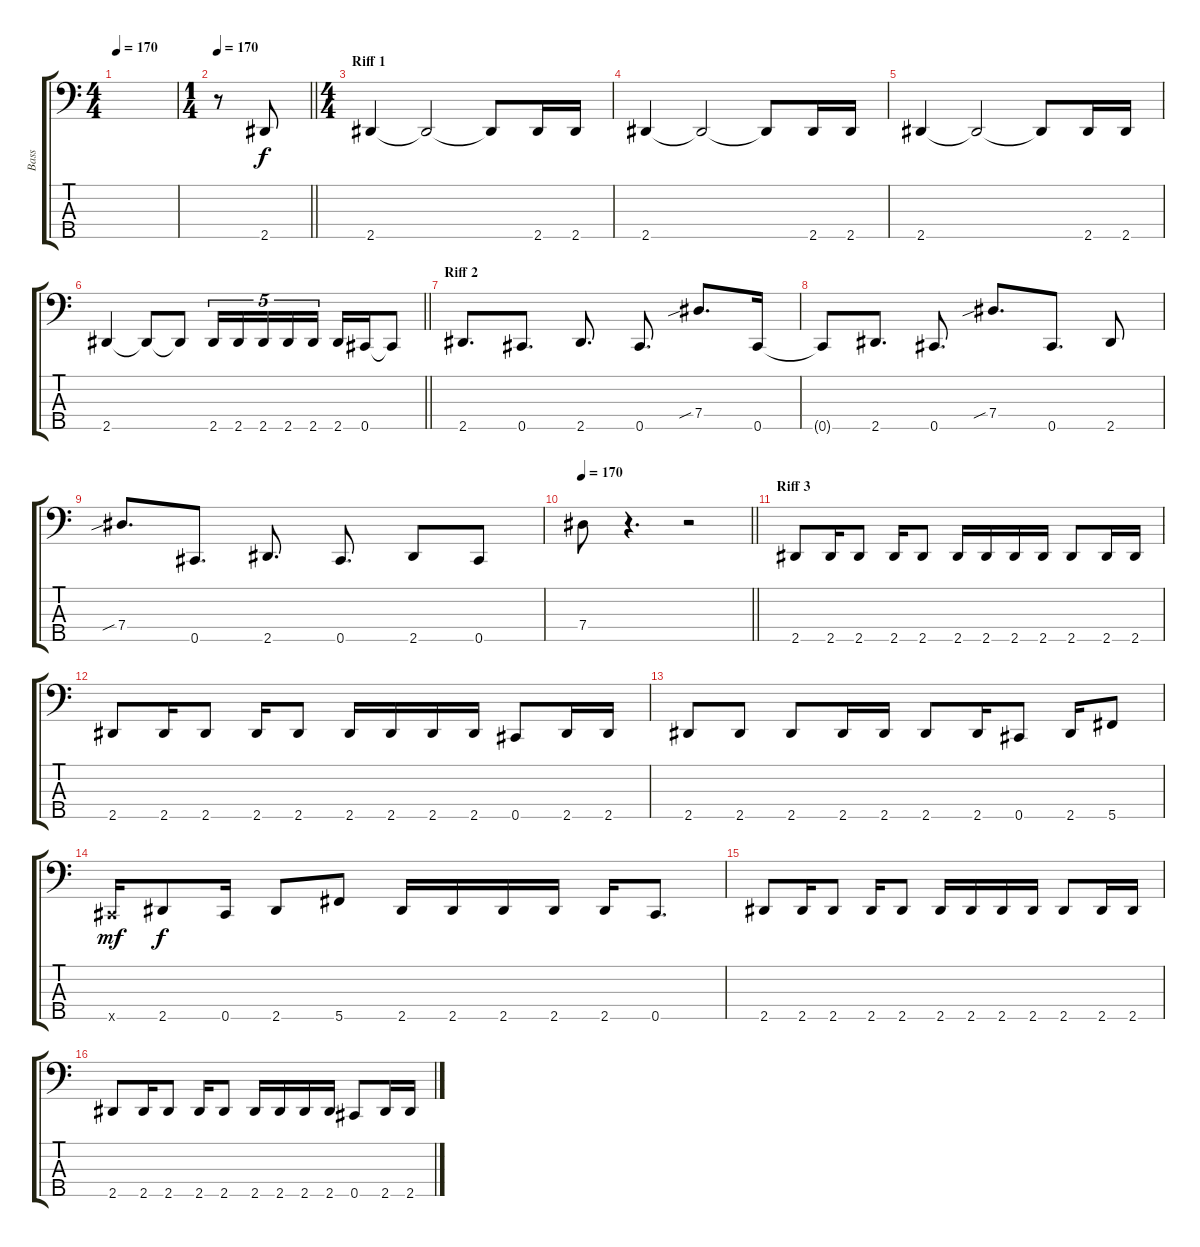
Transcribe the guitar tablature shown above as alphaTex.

\track ("Bass" "Bass") {instrument electricbassfinger}
\staff {score tabs}
\tuning (Bb2 Gb2 Db2 Ab1 Db1) {hide}
\ts (4 4)
\tempo 170
\clef f4
\ks c
|
\ts (1 4)
\tempo 170
\barLineRight lightlight
r.8 2.5.8 |
\ts (4 4)
\section ("" "Riff 1")
2.5.4 2.5{t}.2 2.5{t}.8 2.5.16 2.5.16 |
2.5.4 2.5{t}.2 2.5{t}.8 2.5.16 2.5.16 |
2.5.4 2.5{t}.2 2.5{t}.8 2.5.16 2.5.16 |
\barLineRight lightlight
2.5.4 2.5{t}.8 2.5{t}.8 2.5.16{tu (5 4)} 2.5.16{tu (5 4)} 2.5.16{tu (5 4)} 2.5.16{tu (5 4)} 2.5.16{tu (5 4)} 2.5.16 0.5.16 0.5{t}.8 |
\section ("" "Riff 2")
2.5.8{d} 0.5.8{d} 2.5.8{d} 0.5.8{d} 7.4{sib}.8{d} 0.5.16 |
0.5{t}.8 2.5.8{d} 0.5.8{d} 7.4{sib}.8{d} 0.5.8{d} 2.5.8 |
7.4{sib}.8{d} 0.5.8{d} 2.5.8{d} 0.5.8{d} 2.5.8 0.5.8 |
\tempo 170
\barLineRight lightlight
7.4.8 r.4{d} r.2 |
\section ("" "Riff 3")
2.5.8 2.5.16 2.5.8 2.5.16 2.5.8 2.5.16 2.5.16 2.5.16 2.5.16 2.5.8 2.5.16 2.5.16 |
2.5.8 2.5.16 2.5.8 2.5.16 2.5.8 2.5.16 2.5.16 2.5.16 2.5.16 0.5.8 2.5.16 2.5.16 |
2.5.8 2.5.8 2.5.8 2.5.16 2.5.16 2.5.8 2.5.16 0.5.8 2.5.16 5.5.8 |
0.5{x}.16{dy mf} 2.5.8{dy f} 0.5.16 2.5.8 5.5.8 2.5.16 2.5.16 2.5.16 2.5.16 2.5.16 0.5.8{d} |
2.5.8 2.5.16 2.5.8 2.5.16 2.5.8 2.5.16 2.5.16 2.5.16 2.5.16 2.5.8 2.5.16 2.5.16 |
2.5.8 2.5.16 2.5.8 2.5.16 2.5.8 2.5.16 2.5.16 2.5.16 2.5.16 0.5.8 2.5.16 2.5.16
